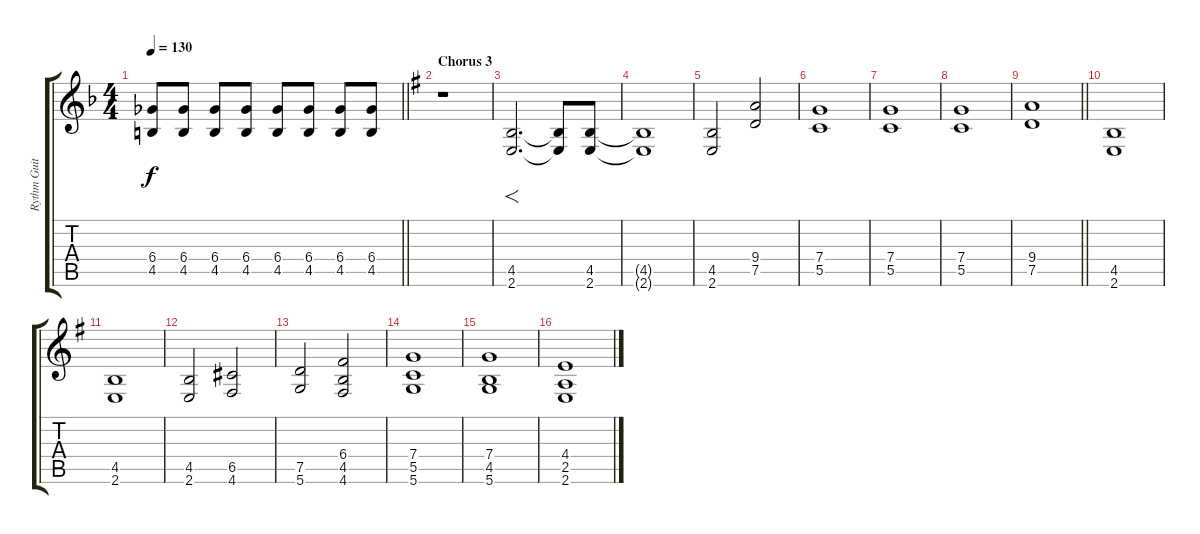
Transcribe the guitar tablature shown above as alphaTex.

\track ("Rythm Guitar 2" "Rythm Guit") {instrument distortionguitar}
\staff {score tabs}
\tuning (D4 A3 F3 C3 G2 D2) {hide}
\ts (4 4)
\tempo 130
\clef g2
\barLineRight lightlight
\ks dminor
(6.4 4.5).8{dy f} (6.4 4.5).8 (6.4 4.5).8 (6.4 4.5).8 (6.4 4.5).8 (6.4 4.5).8 (6.4 4.5).8 (6.4 4.5).8 |
\section ("" "Chorus 3")
\ks eminor
r.1 |
(4.5 2.6).2{f d} (4.5{t} 2.6{t}).8 (4.5 2.6).8 |
(4.5{t} 2.6{t}).1 |
(4.5 2.6).2 (9.4 7.5).2 |
(7.4 5.5).1 |
(7.4 5.5).1 |
(7.4 5.5).1 |
\barLineRight lightlight
(9.4 7.5).1 |
(4.5 2.6).1 |
(4.5 2.6).1 |
(4.5 2.6).2 (6.5 4.6).2 |
(7.5 5.6).2 (6.4 4.5 4.6).2 |
(7.4 5.5 5.6).1 |
(7.4 4.5 5.6).1 |
(4.4 2.5 2.6).1
